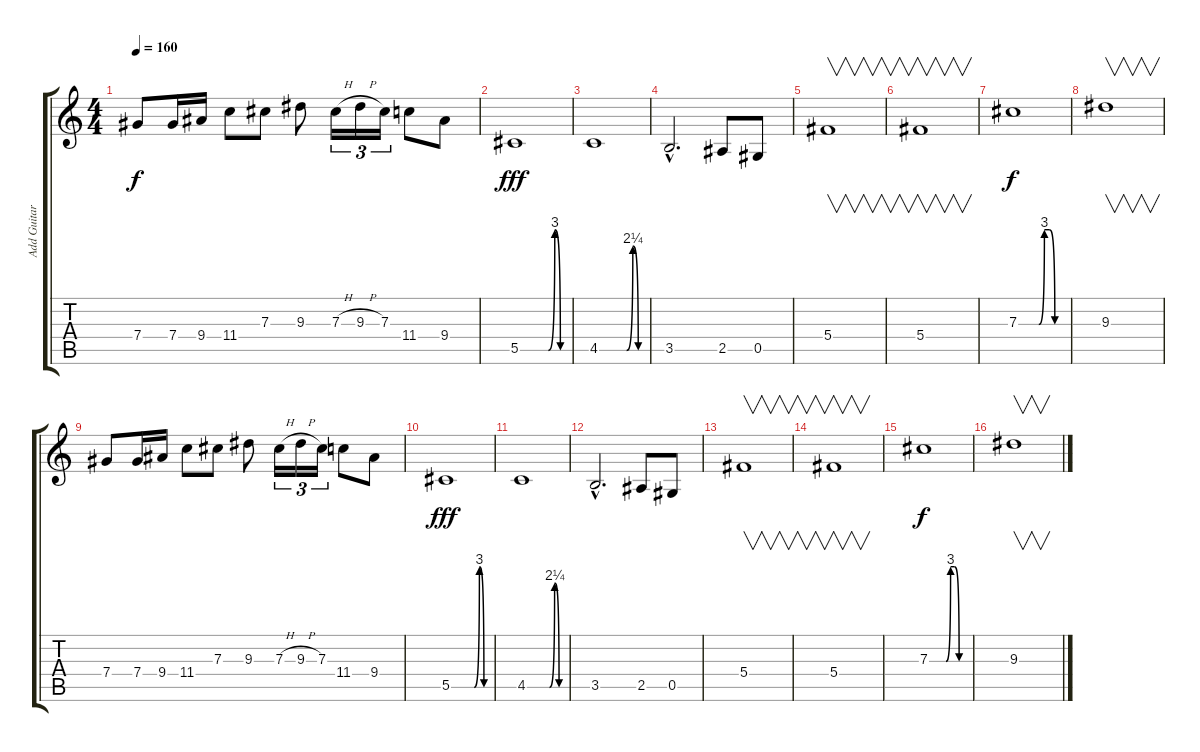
\track ("Add Guitar 4" "Add Guitar") {instrument distortionguitar}
\staff {score tabs}
\tuning (Eb4 Bb3 Gb3 Db3 Ab2 Eb2) {hide}
\ts (4 4)
\tempo 160
\clef g2
\ks c
7.4.8{dy f} 7.4.16 9.4.16 11.4.8 7.3.8 9.3.8 7.3{h}.16{tu (3 2)} 9.3{h}.16{tu (3 2)} 7.3.16{tu (3 2)} 11.4.8 9.4.8 |
5.5{be (custom 0 0 35 0 43 12 50 0 60 0)}.1{dy fff} |
4.5{be (custom 0 0 35 0 43 9 50 0 60 0)}.1 |
3.5{hac}.2{d} 2.5.8 0.5.8 |
5.4.1{v} |
5.4.1{v} |
7.3{be (custom 0 0 25 0 32 12 38 12 45 0 60 0)}.1{dy f} |
9.3.1{v} |
7.4.8 7.4.16 9.4.16 11.4.8 7.3.8 9.3.8 7.3{h}.16{tu (3 2)} 9.3{h}.16{tu (3 2)} 7.3.16{tu (3 2)} 11.4.8 9.4.8 |
5.5{be (custom 0 0 35 0 43 12 50 0 60 0)}.1{dy fff} |
4.5{be (custom 0 0 35 0 43 9 50 0 60 0)}.1 |
3.5{hac}.2{d} 2.5.8 0.5.8 |
5.4.1{v} |
5.4.1{v} |
7.3{be (custom 0 0 25 0 32 12 38 12 45 0 60 0)}.1{dy f} |
9.3.1{v}
